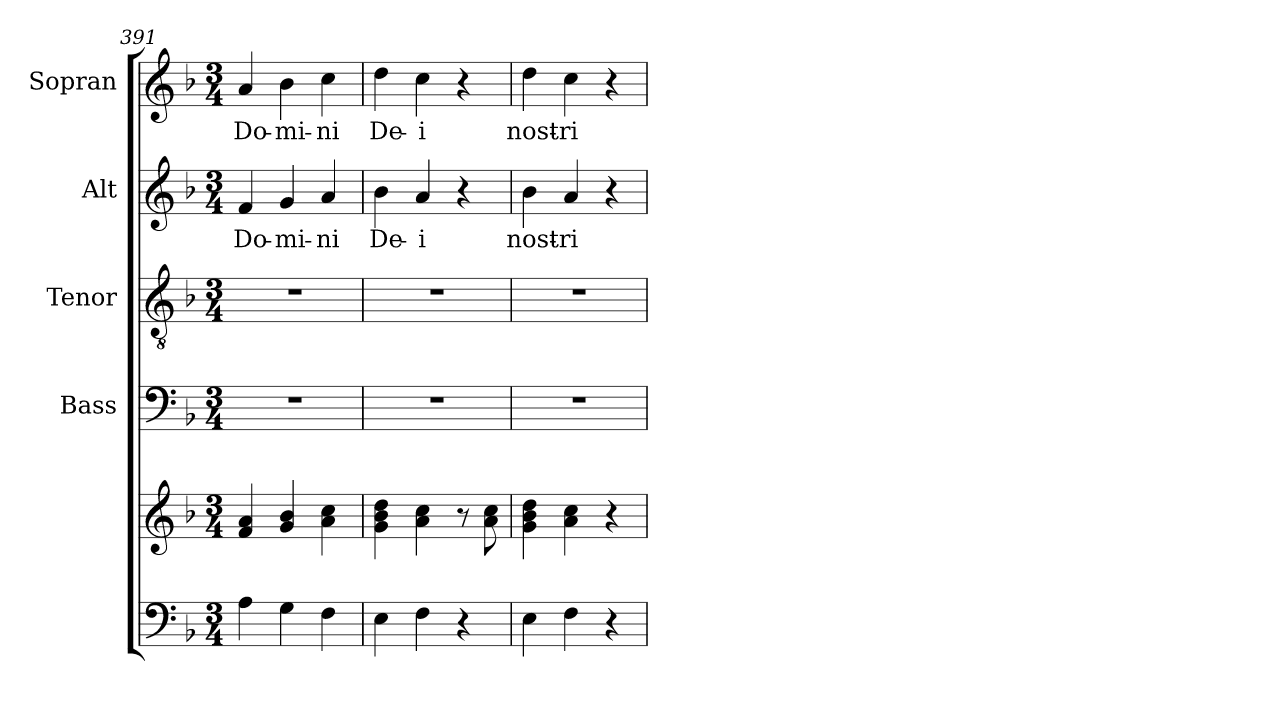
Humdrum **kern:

**kern	**kern	**kern	**kern	**kern	**text	**kern	**text
*part5	*part5	*part4	*part3	*part2	*part2	*part1	*part1
*staff6	*staff5	*staff4	*staff3	*staff2	*staff2	*staff1	*staff1
*	*	*I"Bass	*I"Tenor	*I"Alt	*	*I"Sopran	*
*	*	*I'B.	*I'T.	*I'A.	*	*I'S.	*
*clefF4	*clefG2	*clefF4	*clefGv2	*clefG2	*	*clefG2	*
*k[b-]	*k[b-]	*k[b-]	*k[b-]	*k[b-]	*	*k[b-]	*
*F:	*F:	*F:	*F:	*F:	*	*F:	*
*M3/4	*M3/4	*M3/4	*M3/4	*M3/4	*	*M3/4	*
=391	=391	=391	=391	=391	=391	=391	=391
!	!	!	!	!	!LO:LY:b	!	!LO:LY:b
4A\	4f/ 4a/	2.r	2.r	4f/	Do-	4a/	Do-
!	!	!	!	!	!LO:LY:b	!	!LO:LY:b
4G\	4g/ 4b-/	.	.	4g/	-mi-	4b-\	-mi-
!	!	!	!	!	!LO:LY:b	!	!LO:LY:b
4F\	4a\ 4cc\	.	.	4a/	-ni	4cc\	-ni
=392	=392	=392	=392	=392	=392	=392	=392
!	!	!	!	!	!LO:LY:b	!	!LO:LY:b
4E\	4g\ 4b-\ 4dd\	2.r	2.r	4b-\	De-	4dd\	De-
!	!	!	!	!	!LO:LY:b	!	!LO:LY:b
4F\	4a\ 4cc\	.	.	4a/	-i	4cc\	-i
4r	8r	.	.	4r	.	4r	.
.	8a\ 8cc\	.	.	.	.	.	.
=393	=393	=393	=393	=393	=393	=393	=393
!	!	!	!	!	!LO:LY:b	!	!LO:LY:b
4E\	4g\ 4b-\ 4dd\	2.r	2.r	4b-\	nost-	4dd\	nost-
!	!	!	!	!	!LO:LY:b	!	!LO:LY:b
4F\	4a\ 4cc\	.	.	4a/	-ri	4cc\	-ri
4r	4r	.	.	4r	.	4r	.
=	=	=	=	=	=	=	=
*-	*-	*-	*-	*-	*-	*-	*-
